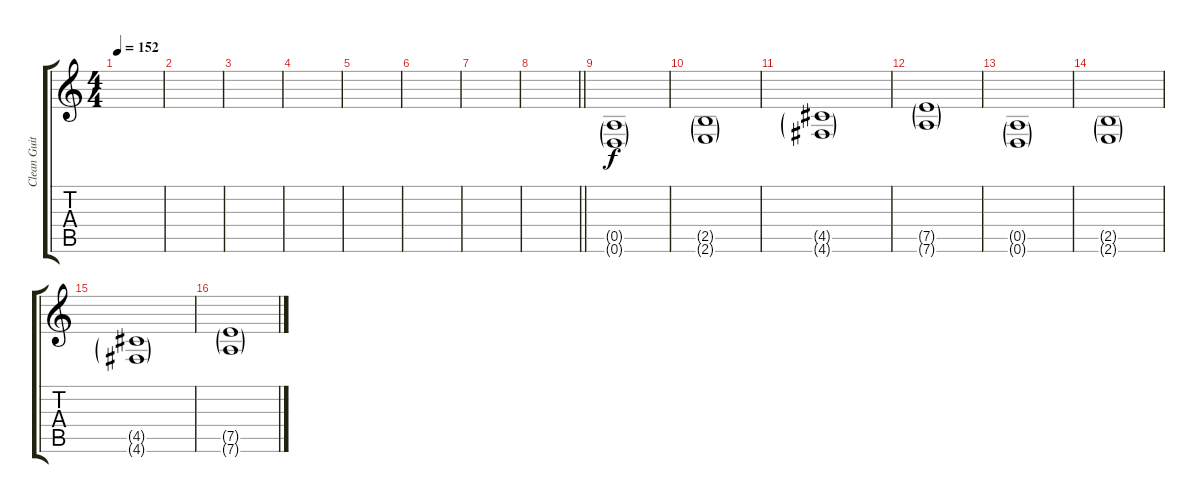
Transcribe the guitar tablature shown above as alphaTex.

\track ("Clean Guitar" "Clean Guit") {instrument electricguitarclean}
\staff {score tabs}
\tuning (E4 B3 G3 D3 A2 D2) {hide}
\ts (4 4)
\tempo 152
\clef g2
\ks c
|
|
|
|
|
|
|
\barLineRight lightlight
|
(0.5{g} 0.6{g}).1 |
(2.5{g} 2.6{g}).1 |
(4.5{g} 4.6{g}).1 |
(7.5{g} 7.6{g}).1 |
(0.5{g} 0.6{g}).1 |
(2.5{g} 2.6{g}).1 |
(4.5{g} 4.6{g}).1 |
(7.5{g} 7.6{g}).1
